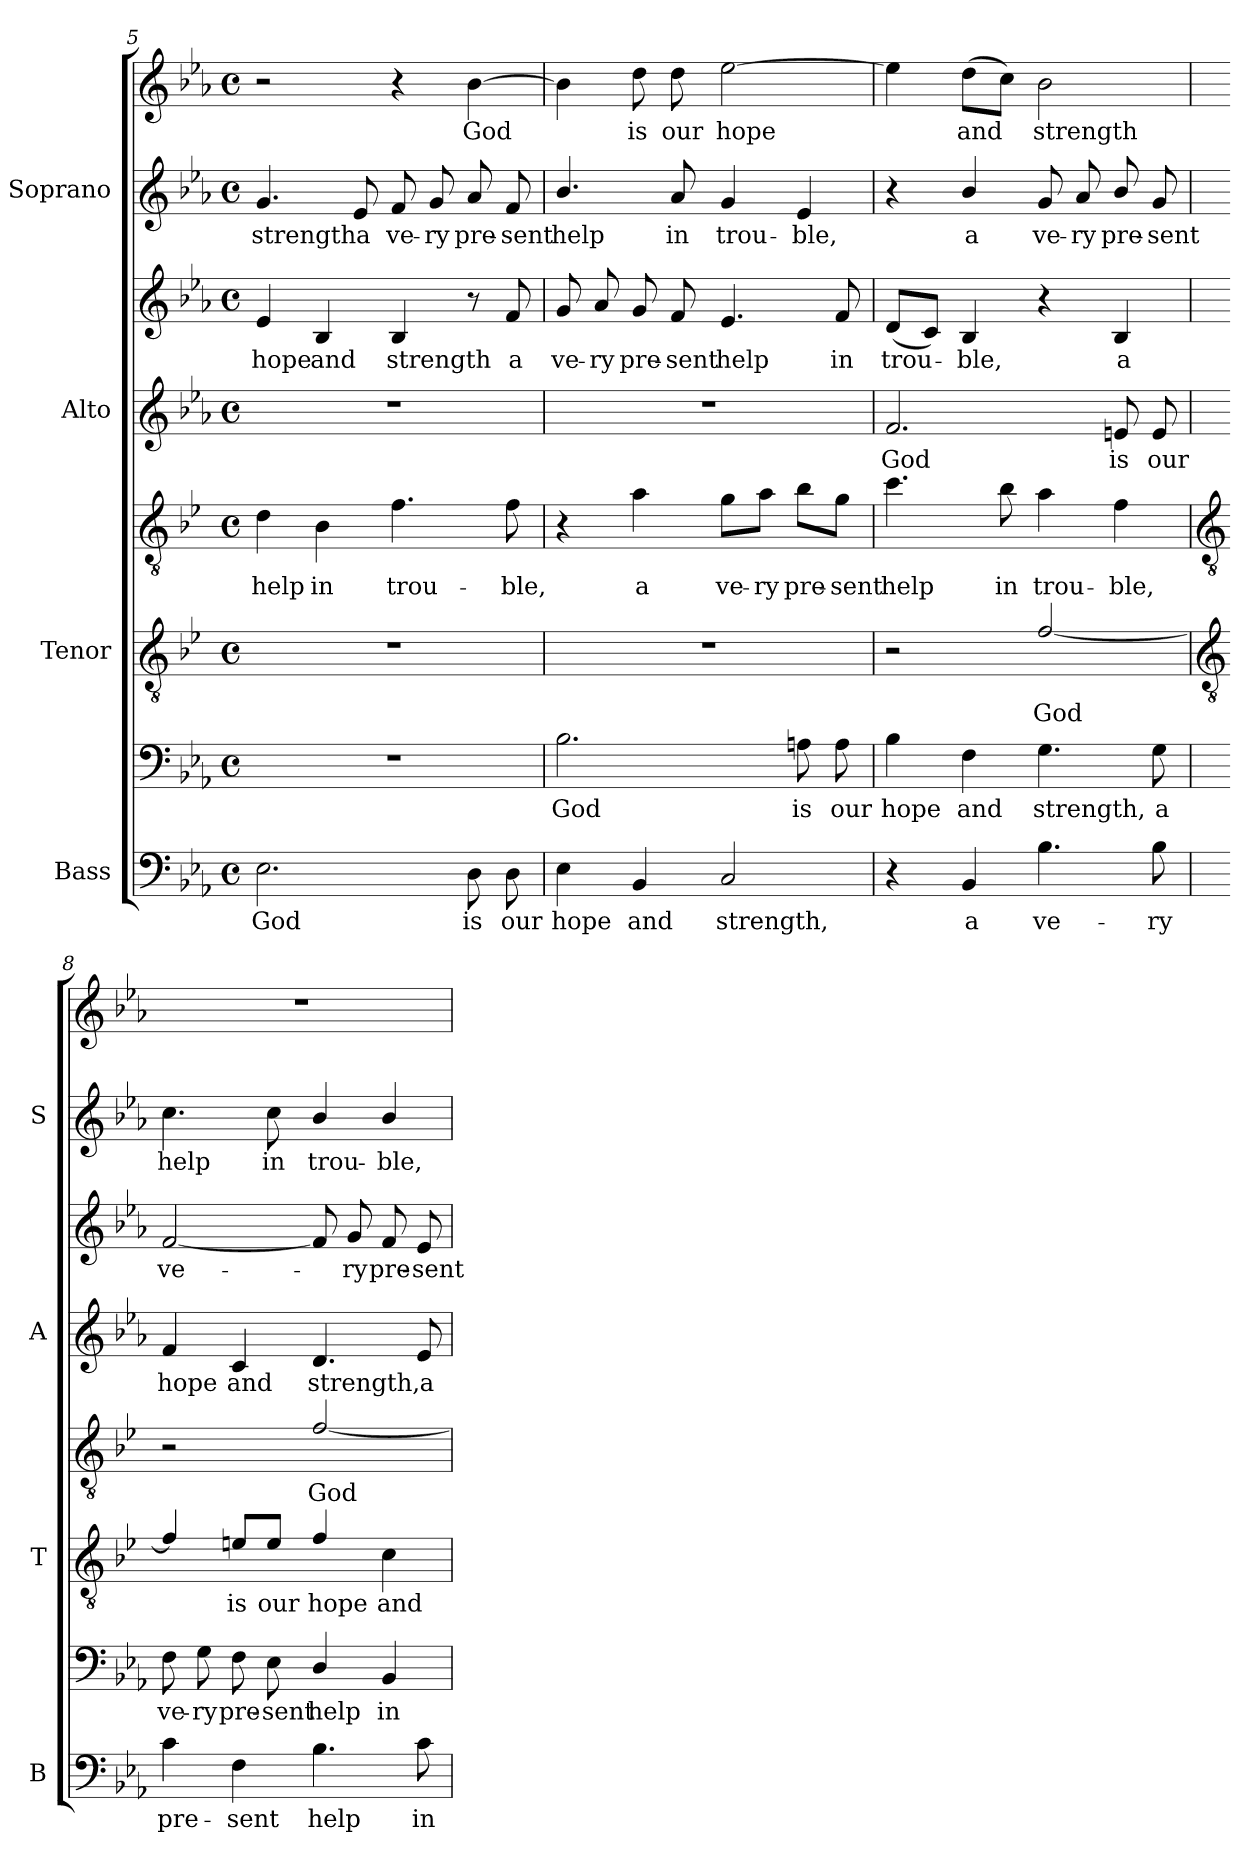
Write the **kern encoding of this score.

**kern	**text	**kern	**text	**kern	**text	**kern	**text	**kern	**text	**kern	**text	**kern	**text	**kern	**text
*part4	*part4	*part4	*part4	*part3	*part3	*part3	*part3	*part2	*part2	*part2	*part2	*part1	*part1	*part1	*part1
*staff8	*staff8	*staff7	*staff7	*staff6	*staff6	*staff5	*staff5	*staff4	*staff4	*staff3	*staff3	*staff2	*staff2	*staff1	*staff1
*I"Bass	*	*	*	*I"Tenor	*	*	*	*I"Alto	*	*	*	*I"Soprano	*	*	*
*I'B	*	*	*	*I'T	*	*	*	*I'A	*	*	*	*I'S	*	*	*
!!LO:LB:g=z
*clefF4	*	*clefF4	*	*clefGv2	*	*clefGv2	*	*clefG2	*	*clefG2	*	*clefG2	*	*clefG2	*
*	*	*	*	*ITrd4c7	*	*ITrd4c7	*	*	*	*	*	*	*	*	*
*k[b-e-a-]	*	*k[b-e-a-]	*	*k[b-e-a-]	*	*k[b-e-a-]	*	*k[b-e-a-]	*	*k[b-e-a-]	*	*k[b-e-a-]	*	*k[b-e-a-]	*
*E-:	*	*E-:	*	*E-:	*	*E-:	*	*E-:	*	*E-:	*	*E-:	*	*E-:	*
*M4/4	*	*M4/4	*	*M4/4	*	*M4/4	*	*M4/4	*	*M4/4	*	*M4/4	*	*M4/4	*
*met(c)	*	*met(c)	*	*met(c)	*	*met(c)	*	*met(c)	*	*met(c)	*	*met(c)	*	*met(c)	*
=5	=5	=5	=5	=5	=5	=5	=5	=5	=5	=5	=5	=5	=5	=5	=5
!	!LO:LY:b	!	!	!	!	!	!LO:LY:b	!	!	!	!LO:LY:b	!	!LO:LY:b	!	!
2.E-	God	1r	.	1r	.	4G	help	1r	.	4e-	hope	4.g	strength	2r	.
!	!	!	!	!	!	!	!LO:LY:b	!	!	!	!LO:LY:b	!	!	!	!
.	.	.	.	.	.	4E-	in	.	.	4B-	and	.	.	.	.
!	!	!	!	!	!	!	!	!	!	!	!	!	!LO:LY:b	!	!
.	.	.	.	.	.	.	.	.	.	.	.	8e-	a	.	.
!	!	!	!	!	!	!	!LO:LY:b	!	!	!	!LO:LY:b	!	!LO:LY:b	!	!
.	.	.	.	.	.	4.B-	trou-	.	.	4B-	strength	8f	ve-	4r	.
!	!	!	!	!	!	!	!	!	!	!	!	!	!LO:LY:b	!	!
.	.	.	.	.	.	.	.	.	.	.	.	8g	-ry	.	.
!	!LO:LY:b	!	!	!	!	!	!	!	!	!	!	!	!LO:LY:b	!	!LO:LY:b
8D	is	.	.	.	.	.	.	.	.	8r	.	8a-	pre-	[4b-	God
!	!LO:LY:b	!	!	!	!	!	!LO:LY:b	!	!	!	!LO:LY:b	!	!LO:LY:b	!	!
8D	our	.	.	.	.	8B-	-ble,	.	.	8f	a	8f	-sent	.	.
=6	=6	=6	=6	=6	=6	=6	=6	=6	=6	=6	=6	=6	=6	=6	=6
!	!LO:LY:b	!	!LO:LY:b	!	!	!	!	!	!	!	!LO:LY:b	!	!LO:LY:b	!	!
4E-	hope	2.B-	God	1r	.	4r	.	1r	.	8g	ve-	4.b-/	help	4b-]	.
!	!	!	!	!	!	!	!	!	!	!	!LO:LY:b	!	!	!	!
.	.	.	.	.	.	.	.	.	.	8a-	-ry	.	.	.	.
!	!LO:LY:b	!	!	!	!	!	!LO:LY:b	!	!	!	!LO:LY:b	!	!	!	!LO:LY:b
4BB-	and	.	.	.	.	4d	a	.	.	8g	pre-	.	.	8dd	is
!	!	!	!	!	!	!	!	!	!	!	!LO:LY:b	!	!LO:LY:b	!	!LO:LY:b
.	.	.	.	.	.	.	.	.	.	8f	-sent	8a-	in	8dd	our
!	!LO:LY:b	!	!	!	!	!	!LO:LY:b	!	!	!	!LO:LY:b	!	!LO:LY:b	!	!LO:LY:b
2C	strength,	.	.	.	.	8c\L	ve-	.	.	4.e-	help	4g	trou-	[2ee-	hope
!	!	!	!	!	!	!	!LO:LY:b	!	!	!	!	!	!	!	!
.	.	.	.	.	.	8d\J	-ry	.	.	.	.	.	.	.	.
!	!	!	!LO:LY:b	!	!	!	!LO:LY:b	!	!	!	!	!	!LO:LY:b	!	!
.	.	8An	is	.	.	8e-\L	pre-	.	.	.	.	4e-	-ble,	.	.
!	!	!	!LO:LY:b	!	!	!	!LO:LY:b	!	!	!	!LO:LY:b	!	!	!	!
.	.	8A	our	.	.	8c\J	-sent	.	.	8f	in	.	.	.	.
=7	=7	=7	=7	=7	=7	=7	=7	=7	=7	=7	=7	=7	=7	=7	=7
!	!	!	!LO:LY:b	!	!	!	!LO:LY:b	!	!LO:LY:b	!	!LO:LY:b	!	!	!	!
4r	.	4B-	hope	2r	.	4.f	help	2.f	God	(<8dL	trou-	4r	.	4ee-]	.
.	.	.	.	.	.	.	.	.	.	8cJ)	.	.	.	.	.
!	!LO:LY:b	!	!LO:LY:b	!	!	!	!	!	!	!	!LO:LY:b	!	!LO:LY:b	!	!LO:LY:b
4BB-	a	4F	and	.	.	.	.	.	.	4B-	ble,	4b-/	a	(>8ddL	and
!	!	!	!	!	!	!	!LO:LY:b	!	!	!	!	!	!	!	!
.	.	.	.	.	.	8e-	in	.	.	.	.	.	.	8ccJ)	.
!	!LO:LY:b	!	!LO:LY:b	!	!LO:LY:b	!	!LO:LY:b	!	!	!	!	!	!LO:LY:b	!	!LO:LY:b
4.B-	ve-	4.G	strength,	[2B-/	God	4d	trou-	.	.	4r	.	8g	ve-	2b-	strength
!	!	!	!	!	!	!	!	!	!	!	!	!	!LO:LY:b	!	!
.	.	.	.	.	.	.	.	.	.	.	.	8a-	-ry	.	.
!	!	!	!	!	!	!	!LO:LY:b	!	!LO:LY:b	!	!LO:LY:b	!	!LO:LY:b	!	!
.	.	.	.	.	.	4B-	-ble,	8en	is	4B-	a	8b-/	pre-	.	.
!	!LO:LY:b	!	!LO:LY:b	!	!	!	!	!	!LO:LY:b	!	!	!	!LO:LY:b	!	!
8B-	-ry	8GL	a	.	.	.	.	8eL	our	.	.	8gL	-sent	.	.
!!LO:LB:g=z
=8	=8	=8	=8	=8	=8	=8	=8	=8	=8	=8	=8	=8	=8	=8	=8
*	*	*	*	*clefGv2	*	*clefGv2	*	*	*	*	*	*	*	*	*
!	!LO:LY:b	!	!LO:LY:b	!	!	!	!	!	!LO:LY:b	!	!LO:LY:b	!	!LO:LY:b	!	!
4c	pre-	8F	ve-	4B-/]	.	2r	.	4f	hope	[2f	ve-	4.cc	help	1r	.
!	!	!	!LO:LY:b	!	!	!	!	!	!	!	!	!	!	!	!
.	.	8G	-ry	.	.	.	.	.	.	.	.	.	.	.	.
!	!LO:LY:b	!	!LO:LY:b	!	!LO:LY:b	!	!	!	!LO:LY:b	!	!	!	!	!	!
4F	-sent	8F	pre-	8An/L	is	.	.	4c	and	.	.	.	.	.	.
!	!	!	!LO:LY:b	!	!LO:LY:b	!	!	!	!	!	!	!	!LO:LY:b	!	!
.	.	8E-	-sent	8A/J	our	.	.	.	.	.	.	8cc	in	.	.
!	!LO:LY:b	!	!LO:LY:b	!	!LO:LY:b	!	!LO:LY:b	!	!LO:LY:b	!	!	!	!LO:LY:b	!	!
4.B-	help	4D/	help	4B-/	hope	[2B-/	God	4.d	strength,	8f]	.	4b-/	trou-	.	.
!	!	!	!	!	!	!	!	!	!	!	!LO:LY:b	!	!	!	!
.	.	.	.	.	.	.	.	.	.	8g	ry	.	.	.	.
!	!	!	!LO:LY:b	!	!LO:LY:b	!	!	!	!	!	!LO:LY:b	!	!LO:LY:b	!	!
.	.	4BB-	in	4F	and	.	.	.	.	8f	pre-	4b-/	-ble,	.	.
!	!LO:LY:b	!	!	!	!	!	!	!	!LO:LY:b	!	!LO:LY:b	!	!	!	!
8c	in	.	.	.	.	.	.	8e-	a	8e-	-sent	.	.	.	.
=	=	=	=	=	=	=	=	=	=	=	=	=	=	=	=
*-	*-	*-	*-	*-	*-	*-	*-	*-	*-	*-	*-	*-	*-	*-	*-
